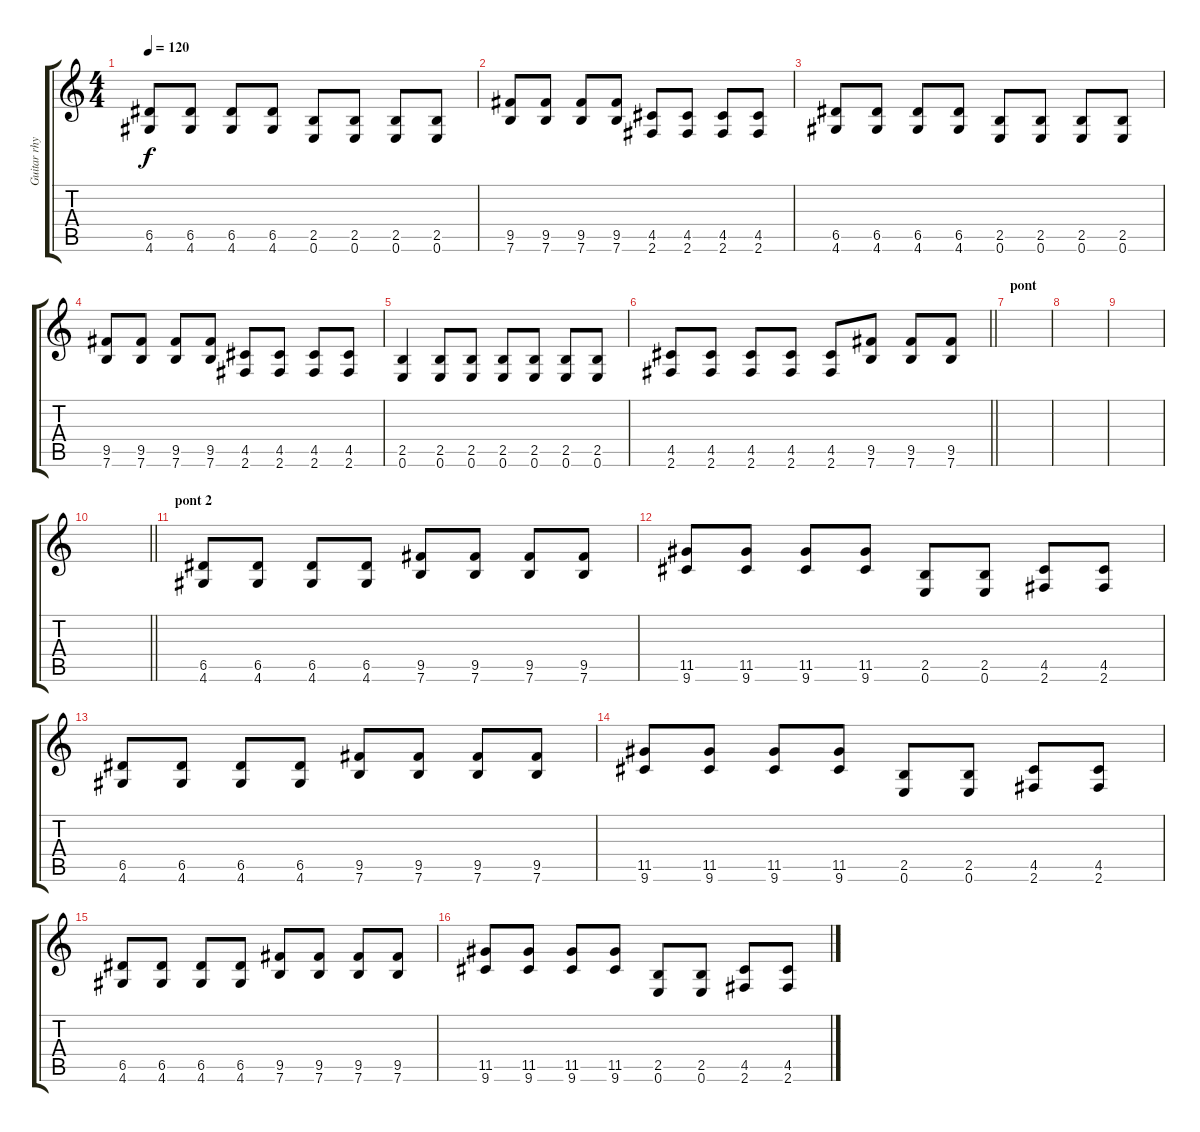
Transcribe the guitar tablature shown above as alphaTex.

\track ("Guitar rhythm" "Guitar rhy") {instrument overdrivenguitar}
\staff {score tabs}
\tuning (E4 B3 G3 D3 A2 E2) {hide}
\ts (4 4)
\tempo 120
\clef g2
\ks c
(6.5 4.6).8{dy f} (6.5 4.6).8 (6.5 4.6).8 (6.5 4.6).8 (2.5 0.6).8 (2.5 0.6).8 (2.5 0.6).8 (2.5 0.6).8 |
(9.5 7.6).8 (9.5 7.6).8 (9.5 7.6).8 (9.5 7.6).8 (4.5 2.6).8 (4.5 2.6).8 (4.5 2.6).8 (4.5 2.6).8 |
(6.5 4.6).8 (6.5 4.6).8 (6.5 4.6).8 (6.5 4.6).8 (2.5 0.6).8 (2.5 0.6).8 (2.5 0.6).8 (2.5 0.6).8 |
(9.5 7.6).8 (9.5 7.6).8 (9.5 7.6).8 (9.5 7.6).8 (4.5 2.6).8 (4.5 2.6).8 (4.5 2.6).8 (4.5 2.6).8 |
(2.5 0.6).4 (2.5 0.6).8 (2.5 0.6).8 (2.5 0.6).8 (2.5 0.6).8 (2.5 0.6).8 (2.5 0.6).8 |
\barLineRight lightlight
(4.5 2.6).8 (4.5 2.6).8 (4.5 2.6).8 (4.5 2.6).8 (4.5 2.6).8 (9.5 7.6).8 (9.5 7.6).8 (9.5 7.6).8 |
\section ("" "pont")
|
|
|
\barLineRight lightlight
|
\section ("" "pont 2")
(6.5 4.6).8 (6.5 4.6).8 (6.5 4.6).8 (6.5 4.6).8 (9.5 7.6).8 (9.5 7.6).8 (9.5 7.6).8 (9.5 7.6).8 |
(11.5 9.6).8 (11.5 9.6).8 (11.5 9.6).8 (11.5 9.6).8 (2.5 0.6).8 (2.5 0.6).8 (4.5 2.6).8 (4.5 2.6).8 |
(6.5 4.6).8 (6.5 4.6).8 (6.5 4.6).8 (6.5 4.6).8 (9.5 7.6).8 (9.5 7.6).8 (9.5 7.6).8 (9.5 7.6).8 |
(11.5 9.6).8 (11.5 9.6).8 (11.5 9.6).8 (11.5 9.6).8 (2.5 0.6).8 (2.5 0.6).8 (4.5 2.6).8 (4.5 2.6).8 |
(6.5 4.6).8 (6.5 4.6).8 (6.5 4.6).8 (6.5 4.6).8 (9.5 7.6).8 (9.5 7.6).8 (9.5 7.6).8 (9.5 7.6).8 |
(11.5 9.6).8 (11.5 9.6).8 (11.5 9.6).8 (11.5 9.6).8 (2.5 0.6).8 (2.5 0.6).8 (4.5 2.6).8 (4.5 2.6).8
